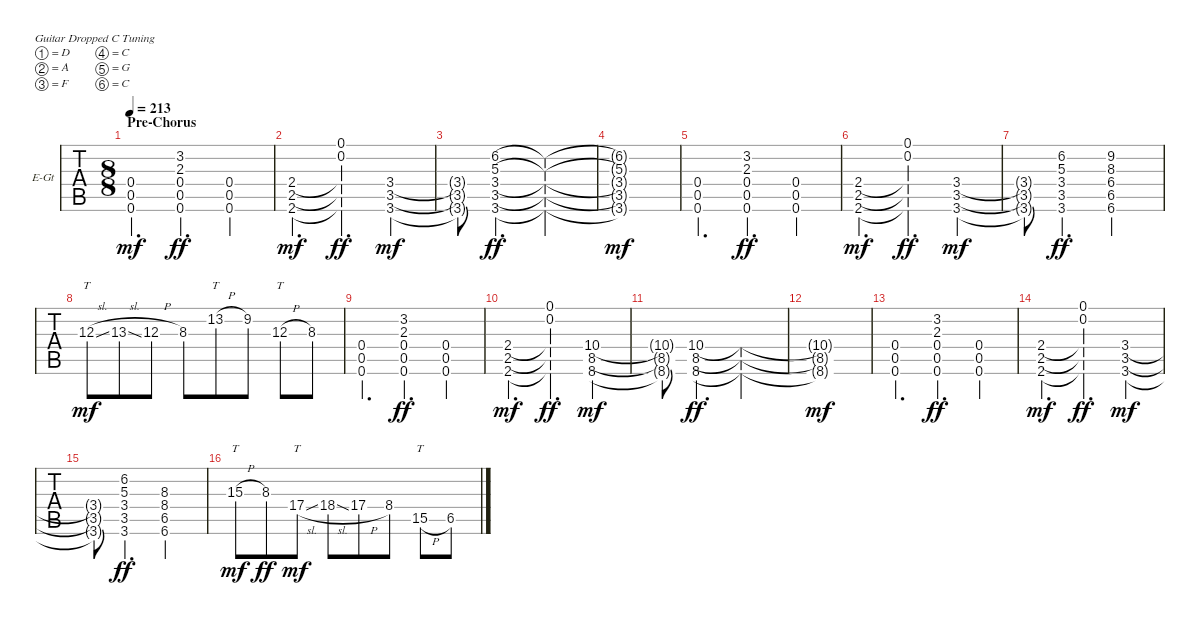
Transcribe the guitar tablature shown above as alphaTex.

\defaultSystemsLayout 4
\bracketExtendMode groupsimilarinstruments
\firstSystemTrackNameOrientation horizontal
\otherSystemsTrackNameOrientation horizontal
\track ("Electric Guitar Right" "E-Gt") {instrument electricguitarclean}
\staff {tabs}
\tuning (D4 A3 F3 C3 G2 C2)
\ts (8 8)
\section ("" "Pre-Chorus")
\tempo 213
\clef g2
\ks c
(0.6 0.5 0.4).4{d dy mf} (3.2 0.4 0.5 0.6 2.3).4{d dy ff} (0.4 0.5 0.6).4 |
(2.6 2.5 2.4).4{d dy mf} (0.2 2.6{t} 2.5{t} 2.4{t} 0.1).4{d dy ff} (3.6 3.5 3.4).4{dy mf} |
(3.4{t} 3.5{t} 3.6{t}).8 (6.2 3.4 3.5 3.6 5.3).4{d dy ff} (6.2{t} 3.4{t} 3.5{t} 3.6{t} 5.3{t}).2 |
(6.2{t} 3.4{t} 3.5{t} 3.6{t} 5.3{t}).1{dy mf} |
(0.6 0.5 0.4).4{d} (3.2 0.4 0.5 0.6 2.3).4{d dy ff} (0.4 0.5 0.6).4 |
(2.6 2.5 2.4).4{d dy mf} (0.2 2.6{t} 2.5{t} 2.4{t} 0.1).4{d dy ff} (3.6 3.5 3.4).4{dy mf} |
(3.4{t} 3.5{t} 3.6{t}).8 (6.2 3.4 3.5 3.6 5.3).4{d dy ff} (6.4 6.5 6.6 8.3 9.2).2 |
12.3{sl}.8{tt dy mf} 13.3{sl}.8 12.3{h}.8 8.3.8 13.2{h}.8{tt} 9.2.8 12.3{h}.8{tt} 8.3.8 |
(0.6 0.5 0.4).4{d} (3.2 0.4 0.5 0.6 2.3).4{d dy ff} (0.4 0.5 0.6).4 |
(2.6 2.5 2.4).4{d dy mf} (0.2 2.6{t} 2.5{t} 2.4{t} 0.1).4{d dy ff} (8.6 8.5 10.4).4{dy mf} |
(10.4{t} 8.5{t} 8.6{t}).8 (10.4 8.5 8.6).4{d dy ff} (10.4{t} 8.5{t} 8.6{t}).2 |
(10.4{t} 8.5{t} 8.6{t}).1{dy mf} |
(0.6 0.5 0.4).4{d} (3.2 0.4 0.5 0.6 2.3).4{d dy ff} (0.4 0.5 0.6).4 |
(2.6 2.5 2.4).4{d dy mf} (0.2 2.6{t} 2.5{t} 2.4{t} 0.1).4{d dy ff} (3.6 3.5 3.4).4{dy mf} |
(3.4{t} 3.5{t} 3.6{t}).8 (3.4 3.5 3.6 6.2 5.3).4{d dy ff} (8.4 6.5 6.6 8.3).2 |
15.3{h}.8{tt dy mf} 8.3.8{dy ff} 17.4{sl}.8{tt dy mf} 18.4{sl}.8 17.4{h}.8 8.4.8 15.5{h}.8{tt} 6.5.8
